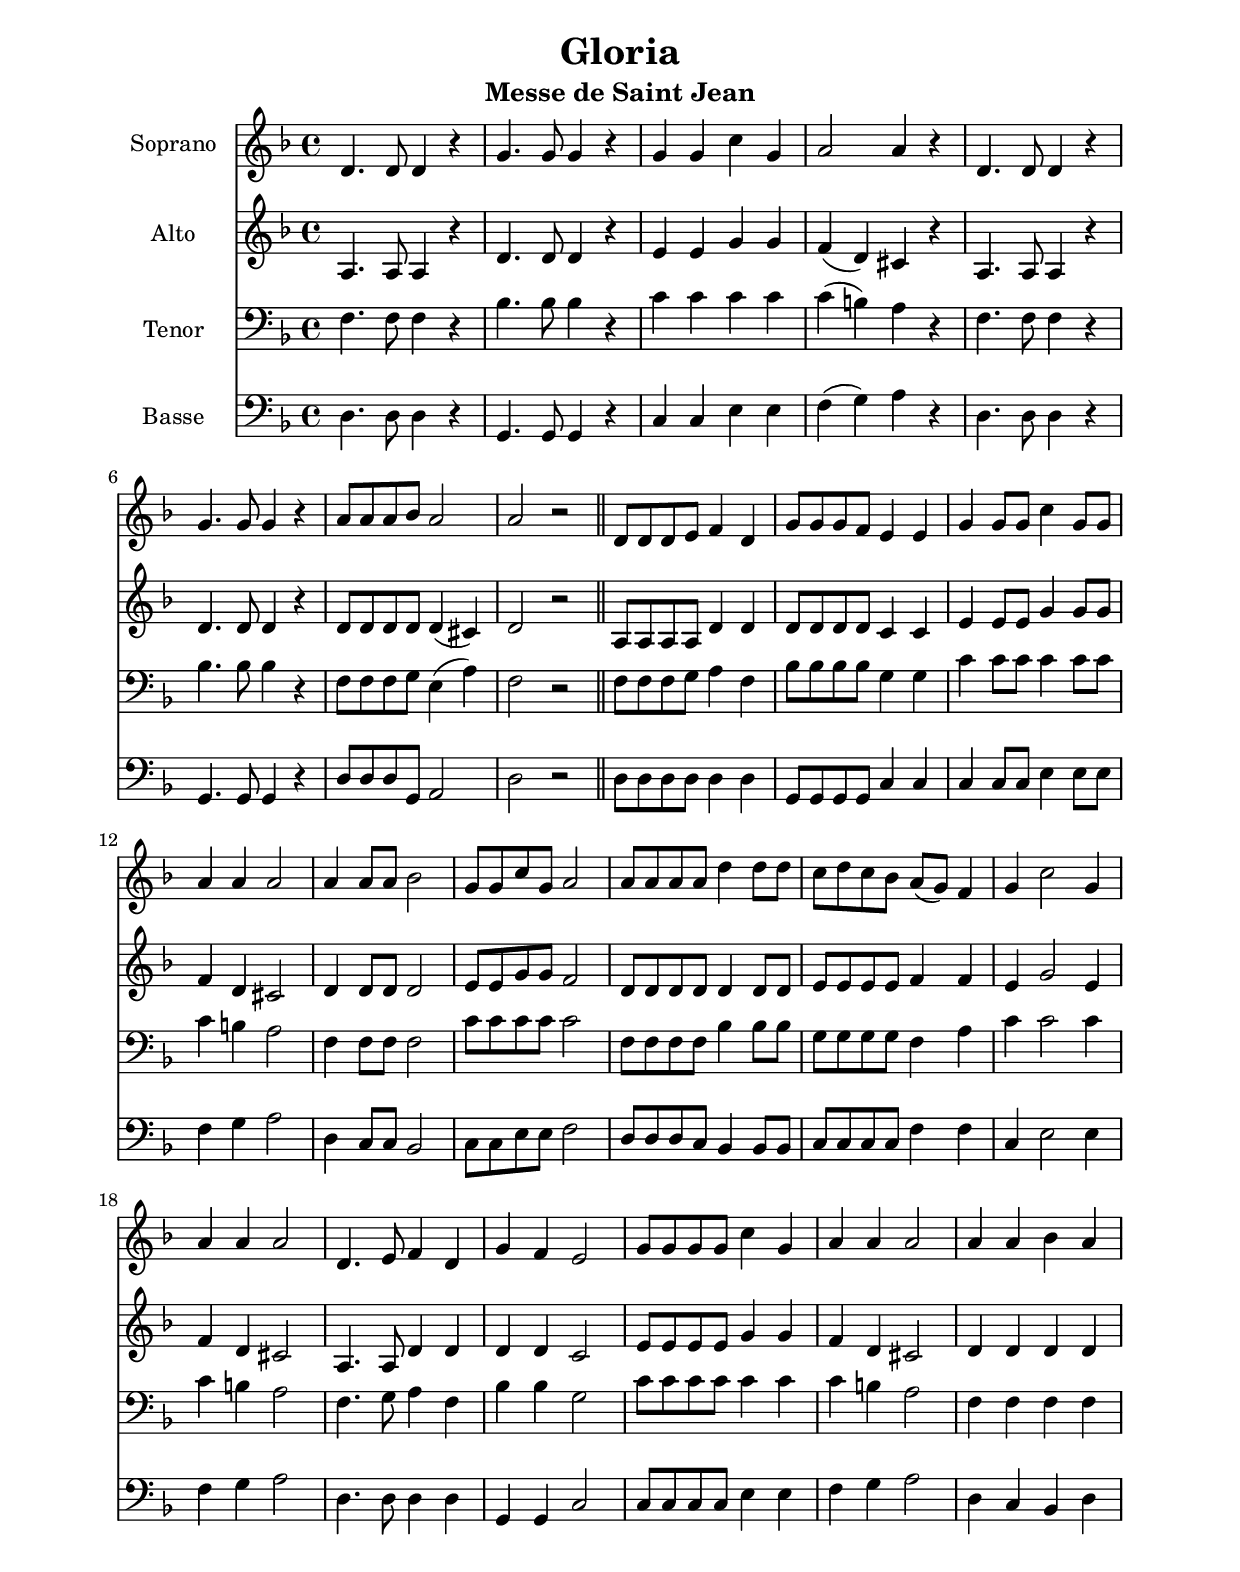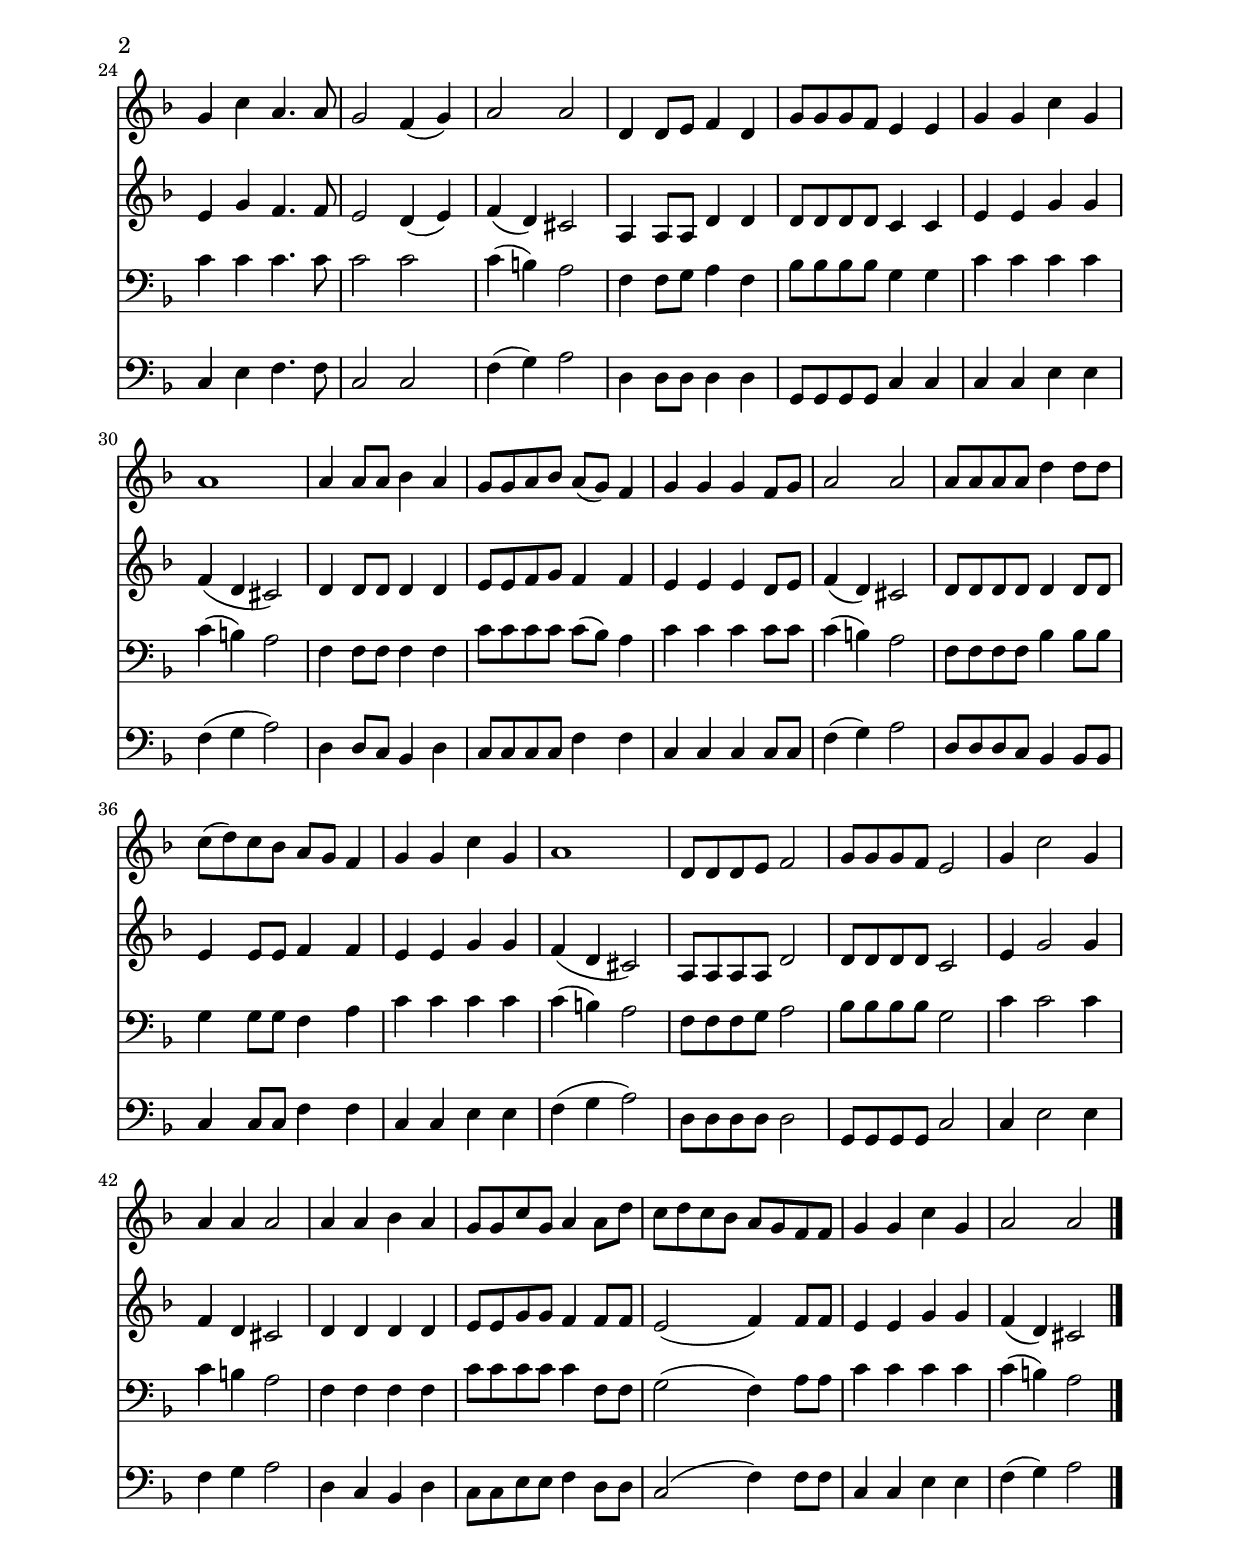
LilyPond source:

\version "2.22.1"
\language "italiano"

\header {
  title = "Gloria"
  subtitle = "Messe de Saint Jean"
}

global = {
  \key re \minor
  \time 4/4
}

soprano = \relative do' {
    \global
    
    re4. re8 re4 r4
    sol4. sol8 sol4 r4
    sol4 sol do sol
    la2 la4 r4

    re,4. re8 re4 r4
    sol4. sol8 sol4 r4
    la8 la la sib la2
    la2 r2
    
    \bar "||"
    
    re,8 re re mi fa4 re
    sol8 sol sol fa mi4 mi
    sol4 sol8 sol do4 sol8 sol
    la4 la la2
    
    la4 la8 la sib2
    sol8 sol do sol la2
    la8 la la la re4 re8 re
    do8 re do sib la( sol) fa4
    
    sol4 do2 sol4
    la4 la la2
    re,4. mi8 fa4 re
    sol4 fa mi2
    
    sol8 sol sol sol do4 sol
    la4 la la2
    la4 la sib la
    sol4 do la4. la8
    
    sol2 fa4( sol)
    la2 la
    re,4 re8 mi fa4 re
    sol8 sol sol fa mi4 mi
    
    sol4 sol do sol
    la1
    la4 la8 la sib4 la
    sol8 sol la sib la( sol) fa4
    
    sol4 sol sol fa8 sol
    la2 la
    la8 la la la re4 re8 re
    do8( re) do sib la sol fa4
    
    sol4 sol do sol
    la1
    re,8 re re mi fa2
    sol8 sol sol fa mi2
    
    sol4 do2 sol4
    la4 la la2
    la4 la sib la
    sol8 sol do sol la4 la8 re
    
    do8 re do sib la sol fa fa
    sol4 sol do sol
    la2 la
    
    \bar "|."
  }
  
alto = \relative do' {
  \global
   
   la4. la8 la4 r
   re4. re8 re4 r
   mi4 mi sol sol
   fa4( re) dod r
   
   la4. la8 la4 r
   re4. re8 re4 r
   re8 re re re re4 ( dod)
   re2 r
   
   la8 la la la re4 re
   re8 re re re do4 do
   mi4 mi8 mi sol4 sol8 sol
   fa4 re dod2
   
   re4 re8 re re2
   mi8 mi sol sol fa2
   re8 re re re re4 re8 re
   mi8 mi mi mi fa4 fa
   
   mi4 sol2 mi4
   fa4 re dod2
   la4. la8 re4 re
   re4 re do2
   
   mi8 mi mi mi sol4 sol
   fa4 re dod2
   re4 re re re
   mi4 sol fa4. fa8
   
   mi2 re4( mi)
   fa4( re) dod2
   la4 la8 la re4 re
   re8 re re re do4 do
   
   mi4 mi sol sol
   fa4( re dod2)
   re4 re8 re re4 re
   mi8 mi fa sol fa4 fa
   
   mi4 mi mi re8 mi
   fa4( re) dod2
   re8 re re re re4 re8 re
   mi4 mi8 mi fa4 fa
   
   mi4 mi sol sol
   fa4( re dod2)
   la8 la la la re2
   re8 re re re do2
   
   mi4 sol2 sol4
   fa4 re dod2
   re4 re re re
   mi8 mi sol sol fa4 fa8 fa
   
   mi2( fa4) fa8 fa
   mi4 mi sol sol
   fa4( re) dod2
   
}

tenor = \relative do {
    \global
    
    fa4. fa8 fa4 r
    sib4. sib8 sib4 r
    do4 do do do
    do4( si) la r
    
    fa4. fa8 fa4 r
    sib4. sib8 sib4 r
    fa8 fa fa sol mi4 ( la)
    fa2 r
    
    fa8 fa fa sol la4 fa
    sib8 sib sib sib sol4 sol
    do4 do8 do do4 do8 do
    do4 si la2
    
    fa4 fa8 fa fa2
    do'8 do do do do2
    fa,8 fa fa fa sib4 sib8 sib
    sol8 sol sol sol fa4 la
    
    do4 do2 do4
    do4 si la2
    fa4. sol8 la4 fa
    sib4 sib sol2
    
    do8 do do do do4 do
    do4 si la2
    fa4 fa fa fa
    do'4 do do4. do8
    
    do2 do
    do4( si) la2
    fa4 fa8 sol la4 fa
    sib8 sib sib sib sol4 sol
    
    do4 do do do
    do4( si) la2
    fa4 fa8 fa fa4 fa
    do'8 do do do do( sib) la4
    
    do4 do do do8 do
    do4( si) la2
    fa8 fa fa fa sib4 sib8 sib
    sol4 sol8 sol fa4 la
    do4 do do do
    do4( si) la2
    
    fa8 fa fa sol la2
    sib8 sib sib sib sol2
    do4 do2 do4
    do4 si la2
    fa4 fa fa fa
    do'8 do do do do4 fa,8 fa
    sol2( fa4) la8 la
    do4 do do do
    do4( si) la2
}
 
bass = \relative do {
    \global
    
    re4. re8 re4 r4
    sol,4. sol8 sol4 r4
    do4 do mi mi
    fa( sol) la r4
    re,4. re8 re4 r4
    sol,4. sol8 sol4 r4
    re'8 re re sol, la2
    re2 r2
    
    re8 re re re re4 re
    sol,8 sol sol sol do4 do
    do4 do8 do mi4 mi8 mi
    fa4 sol la2
    re,4 do8 do sib2
    do8 do mi mi fa2
    re8 re re do sib4 sib8 sib
    do8 do do do fa4 fa
    do4 mi2 mi4
    fa4 sol la2
    re,4. re8 re4 re
    sol,4 sol do2
    do8 do do do mi4 mi
    fa4 sol la2
    re,4 do sib re
    do4 mi fa4. fa8
    do2 do
    fa4( sol) la2
    re,4 re8 re re4 re
    sol,8 sol sol sol do4 do
    do4 do mi mi
    fa4( sol la2)
    re,4 re8 do sib4 re
    do8 do do do fa4 fa
    do4 do do do8 do
    fa4( sol) la2
    re,8 re re do sib4 sib8 sib
    do4 do8 do fa4 fa
    do4 do mi mi
    fa4( sol la2)
    re,8 re re re re2
    sol,8 sol sol sol do2
    do4 mi2 mi4
    fa4 sol la2
    re,4 do sib re
    do8 do mi mi fa4 re8 re
    do2( fa4) fa8 fa
    do4 do mi mi
    fa4( sol) la2
}

\include "../../../../utilities.ly"

\book{
  \paper {
    left-margin = 20\mm
    right-margin = 20\mm
    top-margin = 20\mm
    bottom-margin = 20\mm
  }
  
  \score {
    <<
      \new Staff \with { instrumentName = "Soprano" midiInstrument = "choir aahs" } { \soprano }
      \new Staff \with { instrumentName = "Alto" midiInstrument = "choir aahs" } { \alto }
      \new Staff \with { instrumentName = "Tenor" midiInstrument = "choir aahs" } { \clef bass \tenor }
      \new Staff \with { instrumentName = "Basse" midiInstrument = "choir aahs" } { \clef bass \bass }
    >>
    \layout { 
      indent = 2\cm
      \override BreathingSign.text = \markup { \musicglyph "comma" }
    }
    \midi {
      \tempo 4=130
    }
  }
}

